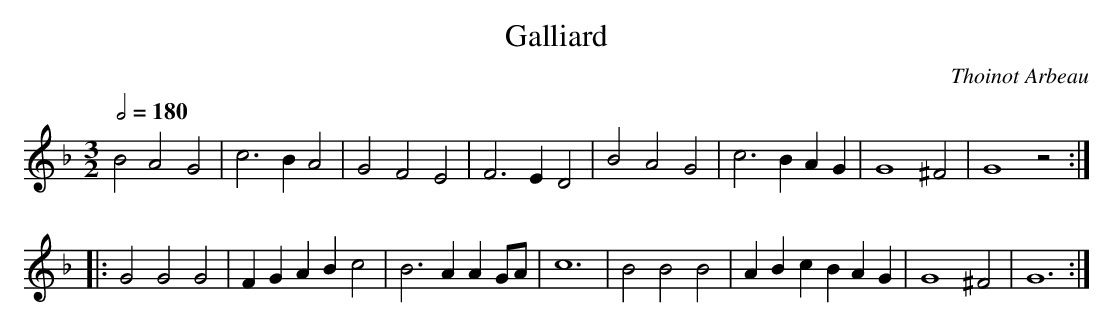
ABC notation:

X:1
T:Galliard
C:Thoinot Arbeau
M:3/2
L:1/2
Q:1/2=180
K:Gdor
BAG|c>BKA|GFE|F>ED|BAG|c>BA/G/|G2 ^F|G2z:|
|:GGG|F/G/A/B/2c|B>AA/G//A//|c3|BBB|A/B/c/B/A/G/|G2^F|G3:|

W:
W:
W:  From Musica Viva - http://www.musicaviva.com
W:  the Internet center for free sheet music downloads.
